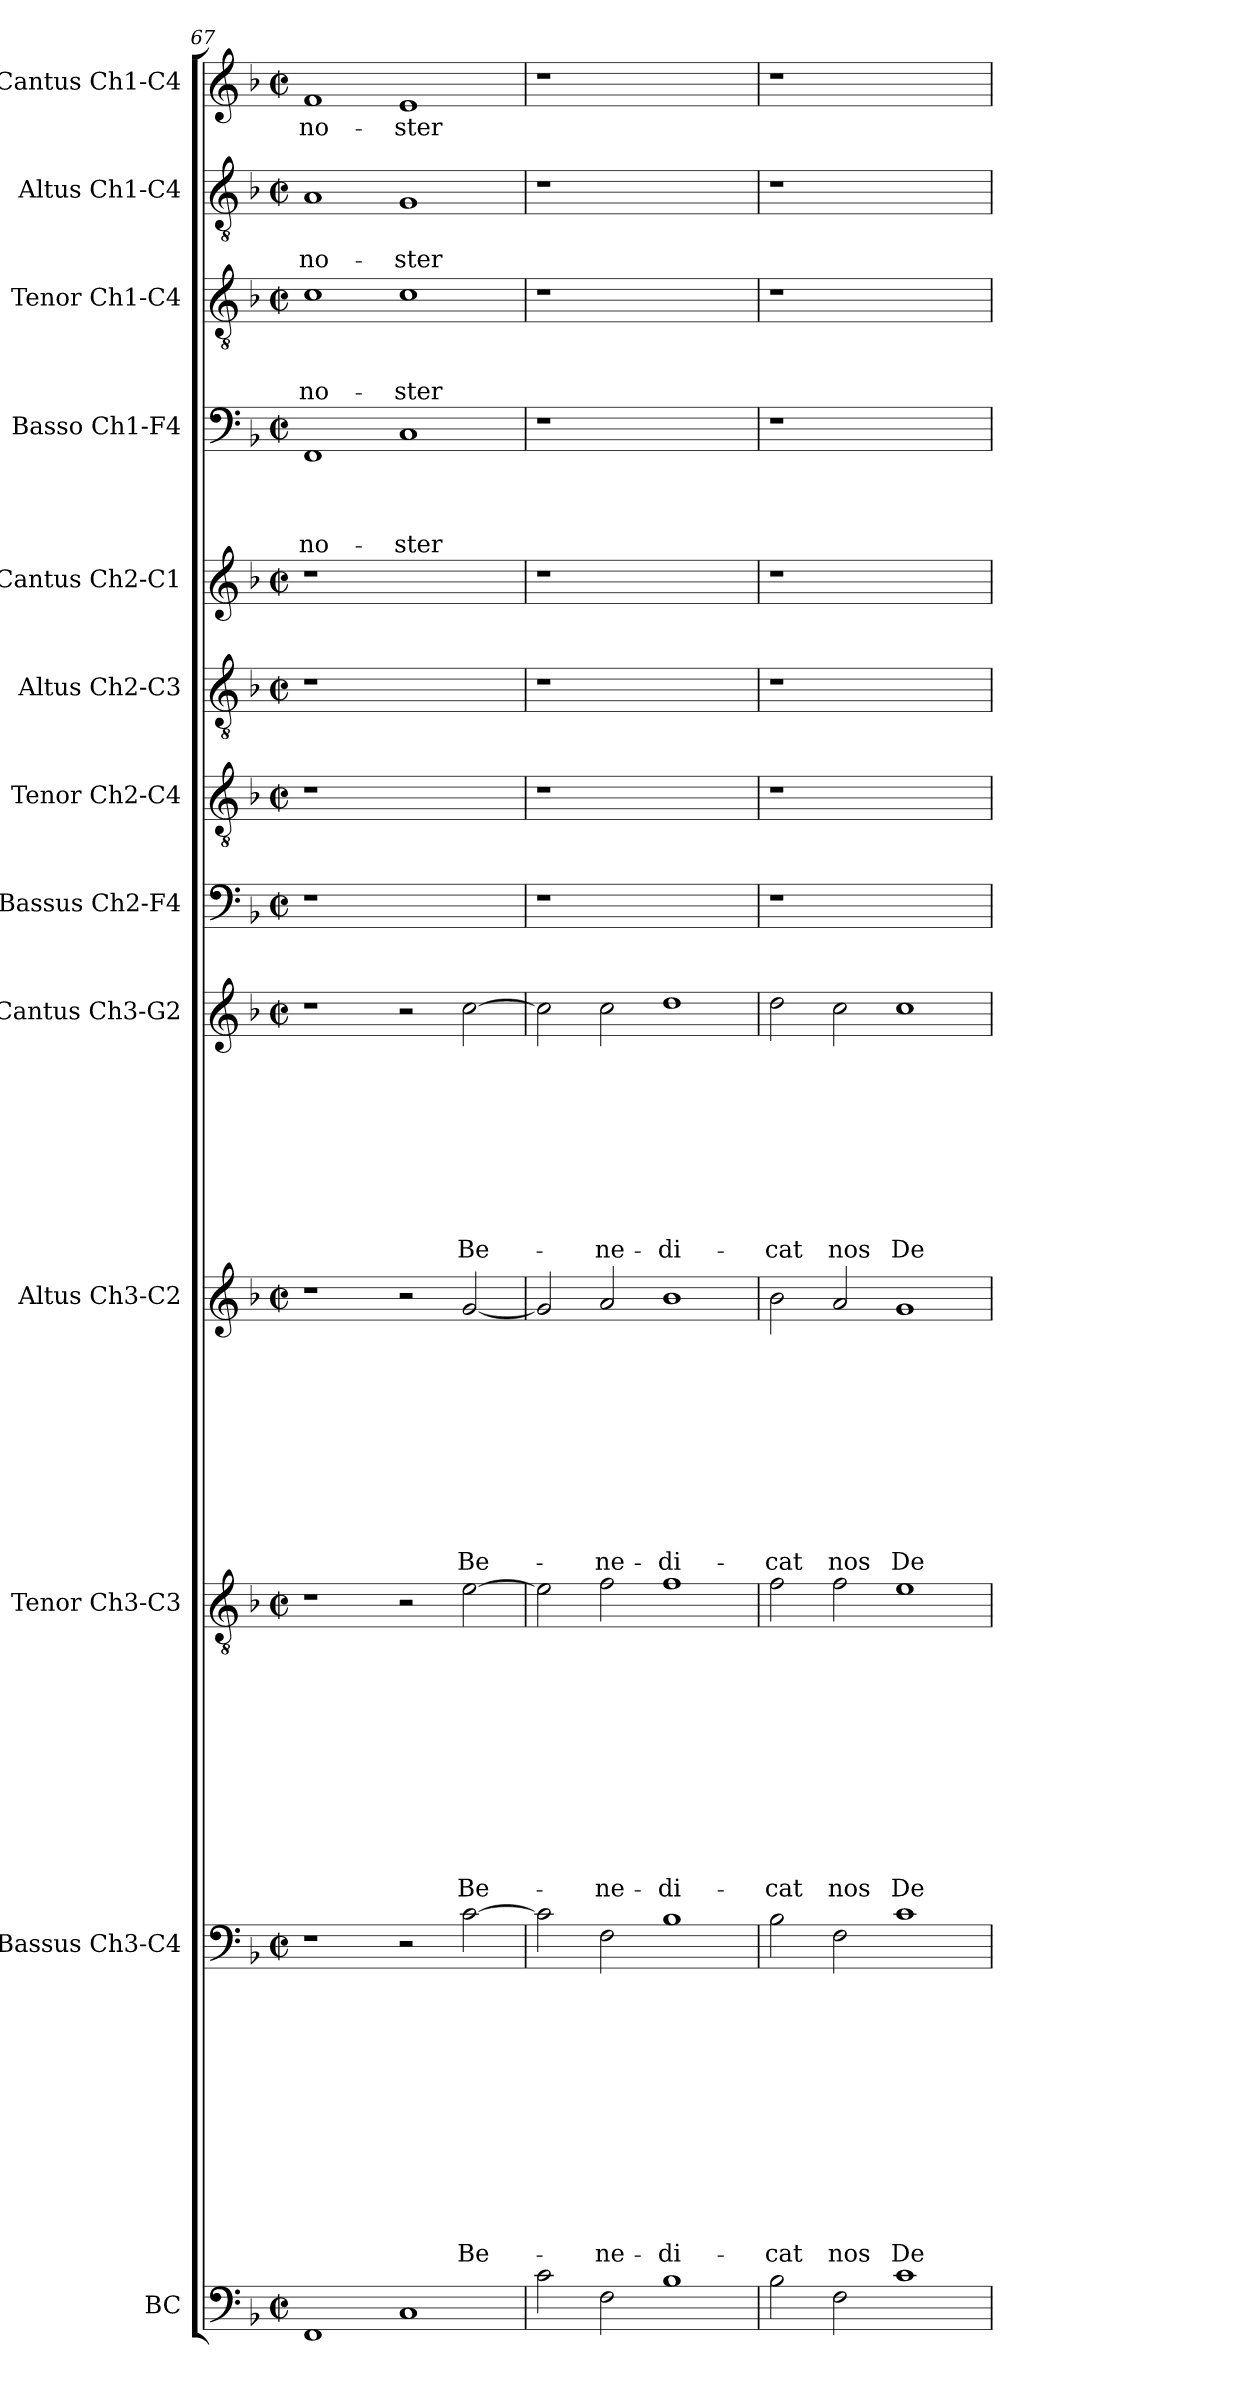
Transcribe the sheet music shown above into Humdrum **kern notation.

**kern	**kern	**text	**text	**text	**text	**text	**text	**text	**text	**text	**text	**text	**text	**kern	**text	**text	**text	**text	**text	**text	**text	**text	**text	**text	**text	**kern	**text	**text	**text	**text	**text	**text	**text	**text	**text	**text	**kern	**text	**text	**text	**text	**text	**text	**text	**text	**text	**kern	**kern	**kern	**kern	**kern	**text	**text	**text	**text	**kern	**text	**text	**text	**kern	**text	**text	**kern	**text
*part13	*part12	*part12	*part12	*part12	*part12	*part12	*part12	*part12	*part12	*part12	*part12	*part12	*part12	*part11	*part11	*part11	*part11	*part11	*part11	*part11	*part11	*part11	*part11	*part11	*part11	*part10	*part10	*part10	*part10	*part10	*part10	*part10	*part10	*part10	*part10	*part10	*part9	*part9	*part9	*part9	*part9	*part9	*part9	*part9	*part9	*part9	*part8	*part7	*part6	*part5	*part4	*part4	*part4	*part4	*part4	*part3	*part3	*part3	*part3	*part2	*part2	*part2	*part1	*part1
*staff13	*staff12	*staff12	*staff12	*staff12	*staff12	*staff12	*staff12	*staff12	*staff12	*staff12	*staff12	*staff12	*staff12	*staff11	*staff11	*staff11	*staff11	*staff11	*staff11	*staff11	*staff11	*staff11	*staff11	*staff11	*staff11	*staff10	*staff10	*staff10	*staff10	*staff10	*staff10	*staff10	*staff10	*staff10	*staff10	*staff10	*staff9	*staff9	*staff9	*staff9	*staff9	*staff9	*staff9	*staff9	*staff9	*staff9	*staff8	*staff7	*staff6	*staff5	*staff4	*staff4	*staff4	*staff4	*staff4	*staff3	*staff3	*staff3	*staff3	*staff2	*staff2	*staff2	*staff1	*staff1
*I"BC	*I"Bassus Ch3-C4	*	*	*	*	*	*	*	*	*	*	*	*	*I"Tenor Ch3-C3	*	*	*	*	*	*	*	*	*	*	*	*I"Altus Ch3-C2	*	*	*	*	*	*	*	*	*	*	*I"Cantus Ch3-G2	*	*	*	*	*	*	*	*	*	*I"Bassus Ch2-F4	*I"Tenor Ch2-C4	*I"Altus Ch2-C3	*I"Cantus Ch2-C1	*I"Basso Ch1-F4	*	*	*	*	*I"Tenor Ch1-C4	*	*	*	*I"Altus Ch1-C4	*	*	*I"Cantus Ch1-C4	*
*	*I'B3	*	*	*	*	*	*	*	*	*	*	*	*	*I'T3	*	*	*	*	*	*	*	*	*	*	*	*I'A3	*	*	*	*	*	*	*	*	*	*	*I'C3	*	*	*	*	*	*	*	*	*	*I'B2	*I'T2	*I'A2	*I'C2	*I'B1	*	*	*	*	*I'T1	*	*	*	*I'A1	*	*	*I'C1	*
!!LO:PB:g=z
*clefF4	*clefF4	*	*	*	*	*	*	*	*	*	*	*	*	*clefGv2	*	*	*	*	*	*	*	*	*	*	*	*clefG2	*	*	*	*	*	*	*	*	*	*	*clefG2	*	*	*	*	*	*	*	*	*	*clefF4	*clefGv2	*clefGv2	*clefG2	*clefF4	*	*	*	*	*clefGv2	*	*	*	*clefGv2	*	*	*clefG2	*
*k[b-]	*k[b-]	*	*	*	*	*	*	*	*	*	*	*	*	*k[b-]	*	*	*	*	*	*	*	*	*	*	*	*k[b-]	*	*	*	*	*	*	*	*	*	*	*k[b-]	*	*	*	*	*	*	*	*	*	*k[b-]	*k[b-]	*k[b-]	*k[b-]	*k[b-]	*	*	*	*	*k[b-]	*	*	*	*k[b-]	*	*	*k[b-]	*
*F:	*F:	*	*	*	*	*	*	*	*	*	*	*	*	*F:	*	*	*	*	*	*	*	*	*	*	*	*F:	*	*	*	*	*	*	*	*	*	*	*F:	*	*	*	*	*	*	*	*	*	*F:	*F:	*F:	*F:	*F:	*	*	*	*	*F:	*	*	*	*F:	*	*	*F:	*
*M2/2	*M2/2	*	*	*	*	*	*	*	*	*	*	*	*	*M2/2	*	*	*	*	*	*	*	*	*	*	*	*M2/2	*	*	*	*	*	*	*	*	*	*	*M2/2	*	*	*	*	*	*	*	*	*	*M2/2	*M2/2	*M2/2	*M2/2	*M2/2	*	*	*	*	*M2/2	*	*	*	*M2/2	*	*	*M2/2	*
*met(c|)	*met(c|)	*	*	*	*	*	*	*	*	*	*	*	*	*met(c|)	*	*	*	*	*	*	*	*	*	*	*	*met(c|)	*	*	*	*	*	*	*	*	*	*	*met(c|)	*	*	*	*	*	*	*	*	*	*met(c|)	*met(c|)	*met(c|)	*met(c|)	*met(c|)	*	*	*	*	*met(c|)	*	*	*	*met(c|)	*	*	*met(c|)	*
=67	=67	=67	=67	=67	=67	=67	=67	=67	=67	=67	=67	=67	=67	=67	=67	=67	=67	=67	=67	=67	=67	=67	=67	=67	=67	=67	=67	=67	=67	=67	=67	=67	=67	=67	=67	=67	=67	=67	=67	=67	=67	=67	=67	=67	=67	=67	=67	=67	=67	=67	=67	=67	=67	=67	=67	=67	=67	=67	=67	=67	=67	=67	=67	=67
1FF	1r	.	.	.	.	.	.	.	.	.	.	.	.	1r	.	.	.	.	.	.	.	.	.	.	.	1r	.	.	.	.	.	.	.	.	.	.	1r	.	.	.	.	.	.	.	.	.	1r	1r	1r	1r	1FF	.	.	.	no-	1c	.	.	no-	1A	.	no-	1f	no-
1C	2r	.	.	.	.	.	.	.	.	.	.	.	.	2r	.	.	.	.	.	.	.	.	.	.	.	2r	.	.	.	.	.	.	.	.	.	.	2r	.	.	.	.	.	.	.	.	.	1ryy	1ryy	1ryy	1ryy	1C	.	.	.	-ster	1c	.	.	-ster	1G	.	-ster	1e	-ster
.	[2c\	.	.	.	.	.	.	.	.	.	.	.	Be-	[2e\	.	.	.	.	.	.	.	.	.	.	Be-	[2g/	.	.	.	.	.	.	.	.	.	Be-	[2cc\	.	.	.	.	.	.	.	.	Be-	.	.	.	.	.	.	.	.	.	.	.	.	.	.	.	.	.	.
=68	=68	=68	=68	=68	=68	=68	=68	=68	=68	=68	=68	=68	=68	=68	=68	=68	=68	=68	=68	=68	=68	=68	=68	=68	=68	=68	=68	=68	=68	=68	=68	=68	=68	=68	=68	=68	=68	=68	=68	=68	=68	=68	=68	=68	=68	=68	=68	=68	=68	=68	=68	=68	=68	=68	=68	=68	=68	=68	=68	=68	=68	=68	=68	=68
2c\	2c\]	.	.	.	.	.	.	.	.	.	.	.	.	2e\]	.	.	.	.	.	.	.	.	.	.	.	2g/]	.	.	.	.	.	.	.	.	.	.	2cc\]	.	.	.	.	.	.	.	.	.	1r	1r	1r	1r	1r	.	.	.	.	1r	.	.	.	1r	.	.	1r	.
2F\	2F\	.	.	.	.	.	.	.	.	.	.	.	-ne-	2f\	.	.	.	.	.	.	.	.	.	.	-ne-	2a/	.	.	.	.	.	.	.	.	.	-ne-	2cc\	.	.	.	.	.	.	.	.	-ne-	.	.	.	.	.	.	.	.	.	.	.	.	.	.	.	.	.	.
1B-	1B-	.	.	.	.	.	.	.	.	.	.	.	-di-	1f	.	.	.	.	.	.	.	.	.	.	-di-	1b-	.	.	.	.	.	.	.	.	.	-di-	1dd	.	.	.	.	.	.	.	.	-di-	1ryy	1ryy	1ryy	1ryy	1ryy	.	.	.	.	1ryy	.	.	.	1ryy	.	.	1ryy	.
=69	=69	=69	=69	=69	=69	=69	=69	=69	=69	=69	=69	=69	=69	=69	=69	=69	=69	=69	=69	=69	=69	=69	=69	=69	=69	=69	=69	=69	=69	=69	=69	=69	=69	=69	=69	=69	=69	=69	=69	=69	=69	=69	=69	=69	=69	=69	=69	=69	=69	=69	=69	=69	=69	=69	=69	=69	=69	=69	=69	=69	=69	=69	=69	=69
2B-\	2B-\	.	.	.	.	.	.	.	.	.	.	.	-cat	2f\	.	.	.	.	.	.	.	.	.	.	-cat	2b-\	.	.	.	.	.	.	.	.	.	-cat	2dd\	.	.	.	.	.	.	.	.	-cat	1r	1r	1r	1r	1r	.	.	.	.	1r	.	.	.	1r	.	.	1r	.
2F\	2F\	.	.	.	.	.	.	.	.	.	.	.	nos	2f\	.	.	.	.	.	.	.	.	.	.	nos	2a/	.	.	.	.	.	.	.	.	.	nos	2cc\	.	.	.	.	.	.	.	.	nos	.	.	.	.	.	.	.	.	.	.	.	.	.	.	.	.	.	.
1c	1c	.	.	.	.	.	.	.	.	.	.	.	De-	1e	.	.	.	.	.	.	.	.	.	.	De-	1g	.	.	.	.	.	.	.	.	.	De-	1cc	.	.	.	.	.	.	.	.	De-	1ryy	1ryy	1ryy	1ryy	1ryy	.	.	.	.	1ryy	.	.	.	1ryy	.	.	1ryy	.
=	=	=	=	=	=	=	=	=	=	=	=	=	=	=	=	=	=	=	=	=	=	=	=	=	=	=	=	=	=	=	=	=	=	=	=	=	=	=	=	=	=	=	=	=	=	=	=	=	=	=	=	=	=	=	=	=	=	=	=	=	=	=	=	=
*-	*-	*-	*-	*-	*-	*-	*-	*-	*-	*-	*-	*-	*-	*-	*-	*-	*-	*-	*-	*-	*-	*-	*-	*-	*-	*-	*-	*-	*-	*-	*-	*-	*-	*-	*-	*-	*-	*-	*-	*-	*-	*-	*-	*-	*-	*-	*-	*-	*-	*-	*-	*-	*-	*-	*-	*-	*-	*-	*-	*-	*-	*-	*-	*-
